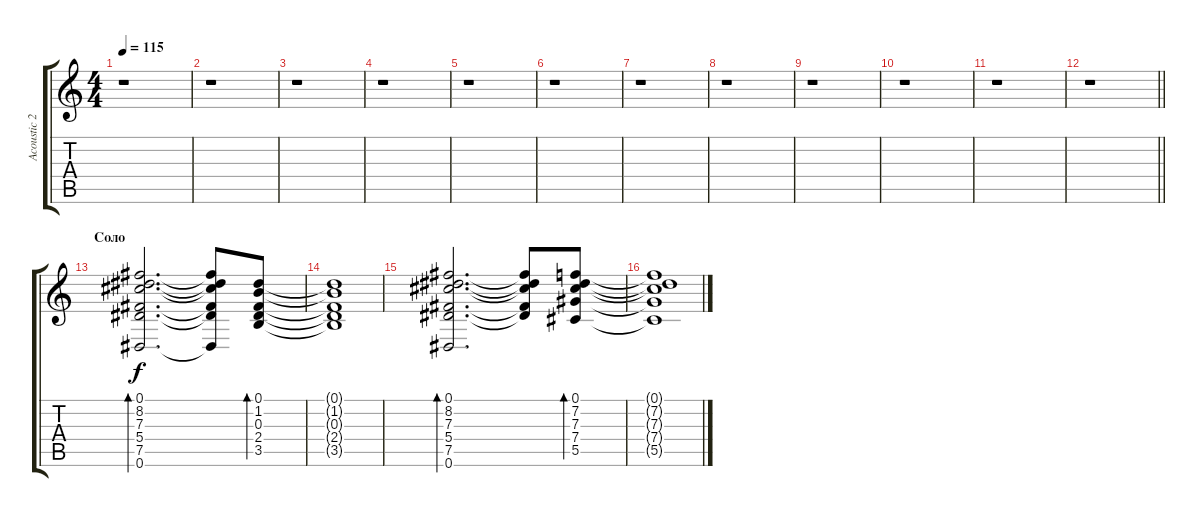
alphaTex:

\track ("Acoustic 2" "Acoustic 2") {instrument acousticguitarsteel}
\staff {score tabs}
\tuning (Eb4 Bb3 Gb3 Db3 Ab2 Eb2) {hide}
\ts (4 4)
\tempo 115
\clef g2
\ks c
r.1{dy f} |
r.1 |
r.1 |
r.1 |
r.1 |
r.1 |
r.1 |
r.1 |
r.1 |
r.1 |
r.1 |
\barLineRight lightlight
r.1 |
\section ("" "Соло")
(0.1 8.2 7.3 5.4 7.5 0.6).2{d bd 120} (0.1{t} 8.2{t} 7.3{t} 5.4{t} 7.5{t} 0.6{t}).8 (0.1 1.2 0.3 2.4 3.5).8{bd 60} |
(0.1{t} 1.2{t} 0.3{t} 2.4{t} 3.5{t}).1 |
(0.1 8.2 7.3 5.4 7.5 0.6).2{d bd 120} (0.1{t} 8.2{t} 7.3{t} 5.4{t} 7.5{t}).8 (0.1 7.2 7.3 7.4 5.5).8{bd 60} |
(0.1{t} 7.2{t} 7.3{t} 7.4{t} 5.5{t}).1
